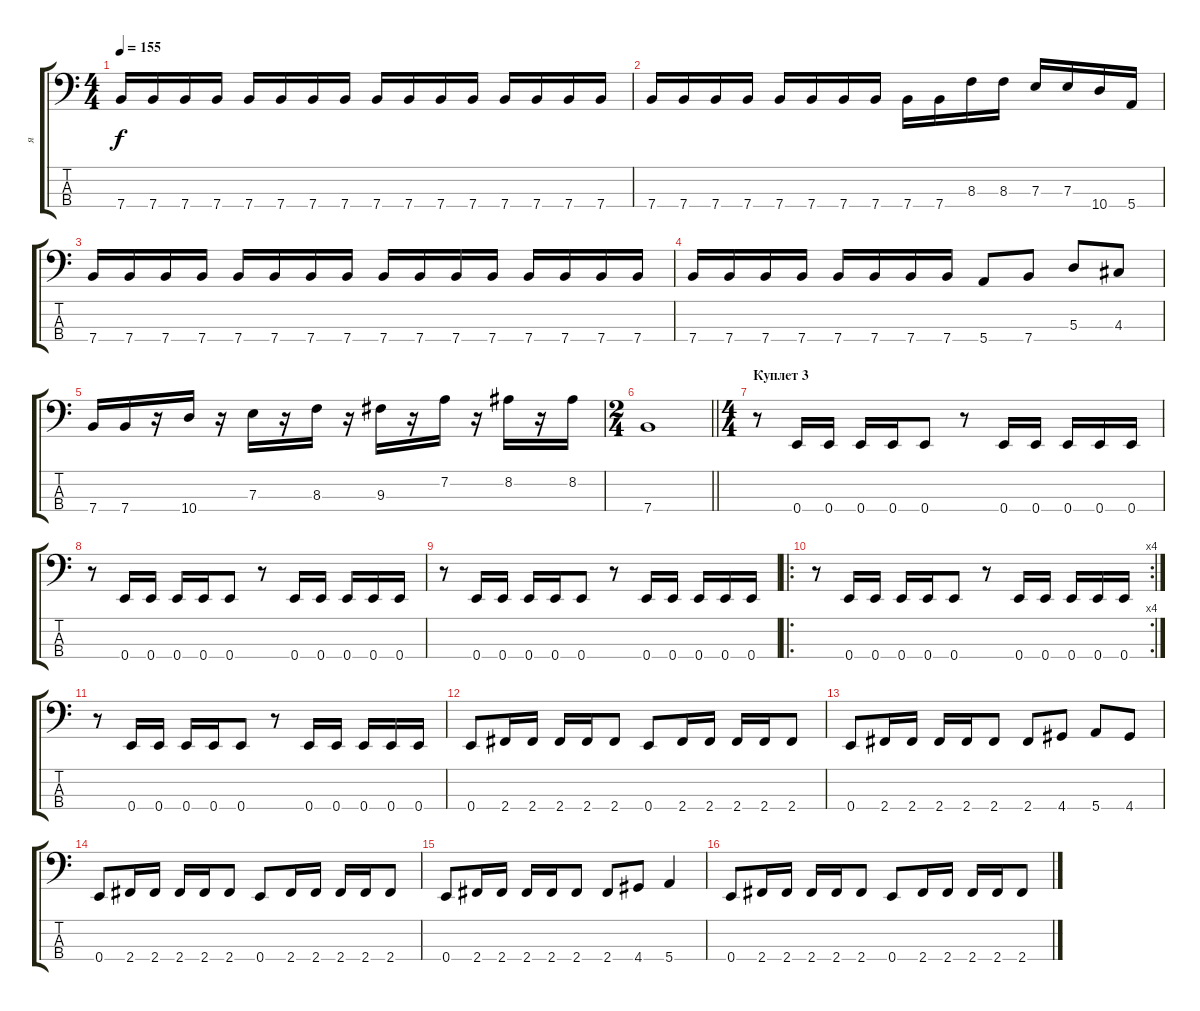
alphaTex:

\track ("я" "я") {instrument slapbass1}
\staff {score tabs}
\tuning (G2 D2 A1 E1) {hide}
\ts (4 4)
\tempo 155
\clef f4
\ks c
7.4.16{dy f} 7.4.16 7.4.16 7.4.16 7.4.16 7.4.16 7.4.16 7.4.16 7.4.16 7.4.16 7.4.16 7.4.16 7.4.16 7.4.16 7.4.16 7.4.16 |
7.4.16 7.4.16 7.4.16 7.4.16 7.4.16 7.4.16 7.4.16 7.4.16 7.4.16 7.4.16 8.3.16 8.3.16 7.3.16 7.3.16 10.4.16 5.4.16 |
7.4.16 7.4.16 7.4.16 7.4.16 7.4.16 7.4.16 7.4.16 7.4.16 7.4.16 7.4.16 7.4.16 7.4.16 7.4.16 7.4.16 7.4.16 7.4.16 |
7.4.16 7.4.16 7.4.16 7.4.16 7.4.16 7.4.16 7.4.16 7.4.16 5.4.8 7.4.8 5.3.8 4.3.8 |
7.4.16 7.4.16 r.16 10.4.16 r.16 7.3.16 r.16 8.3.16 r.16 9.3.16 r.16 7.2.16 r.16 8.2.16 r.16 8.2.16 |
\ts (2 4)
\barLineRight lightlight
7.4.1 |
\ts (4 4)
\section ("" "Куплет 3")
r.8 0.4.16 0.4.16 0.4.16 0.4.16 0.4.8 r.8 0.4.16 0.4.16 0.4.16 0.4.16 0.4.16 |
r.8 0.4.16 0.4.16 0.4.16 0.4.16 0.4.8 r.8 0.4.16 0.4.16 0.4.16 0.4.16 0.4.16 |
r.8 0.4.16 0.4.16 0.4.16 0.4.16 0.4.8 r.8 0.4.16 0.4.16 0.4.16 0.4.16 0.4.16 |
\ro
\rc 4
r.8 0.4.16 0.4.16 0.4.16 0.4.16 0.4.8 r.8 0.4.16 0.4.16 0.4.16 0.4.16 0.4.16 |
r.8 0.4.16 0.4.16 0.4.16 0.4.16 0.4.8 r.8 0.4.16 0.4.16 0.4.16 0.4.16 0.4.16 |
0.4.8 2.4.16 2.4.16 2.4.16 2.4.16 2.4.8 0.4.8 2.4.16 2.4.16 2.4.16 2.4.16 2.4.8 |
0.4.8 2.4.16 2.4.16 2.4.16 2.4.16 2.4.8 2.4.8 4.4.8 5.4.8 4.4.8 |
0.4.8 2.4.16 2.4.16 2.4.16 2.4.16 2.4.8 0.4.8 2.4.16 2.4.16 2.4.16 2.4.16 2.4.8 |
0.4.8 2.4.16 2.4.16 2.4.16 2.4.16 2.4.8 2.4.8 4.4.8 5.4.4 |
0.4.8 2.4.16 2.4.16 2.4.16 2.4.16 2.4.8 0.4.8 2.4.16 2.4.16 2.4.16 2.4.16 2.4.8
